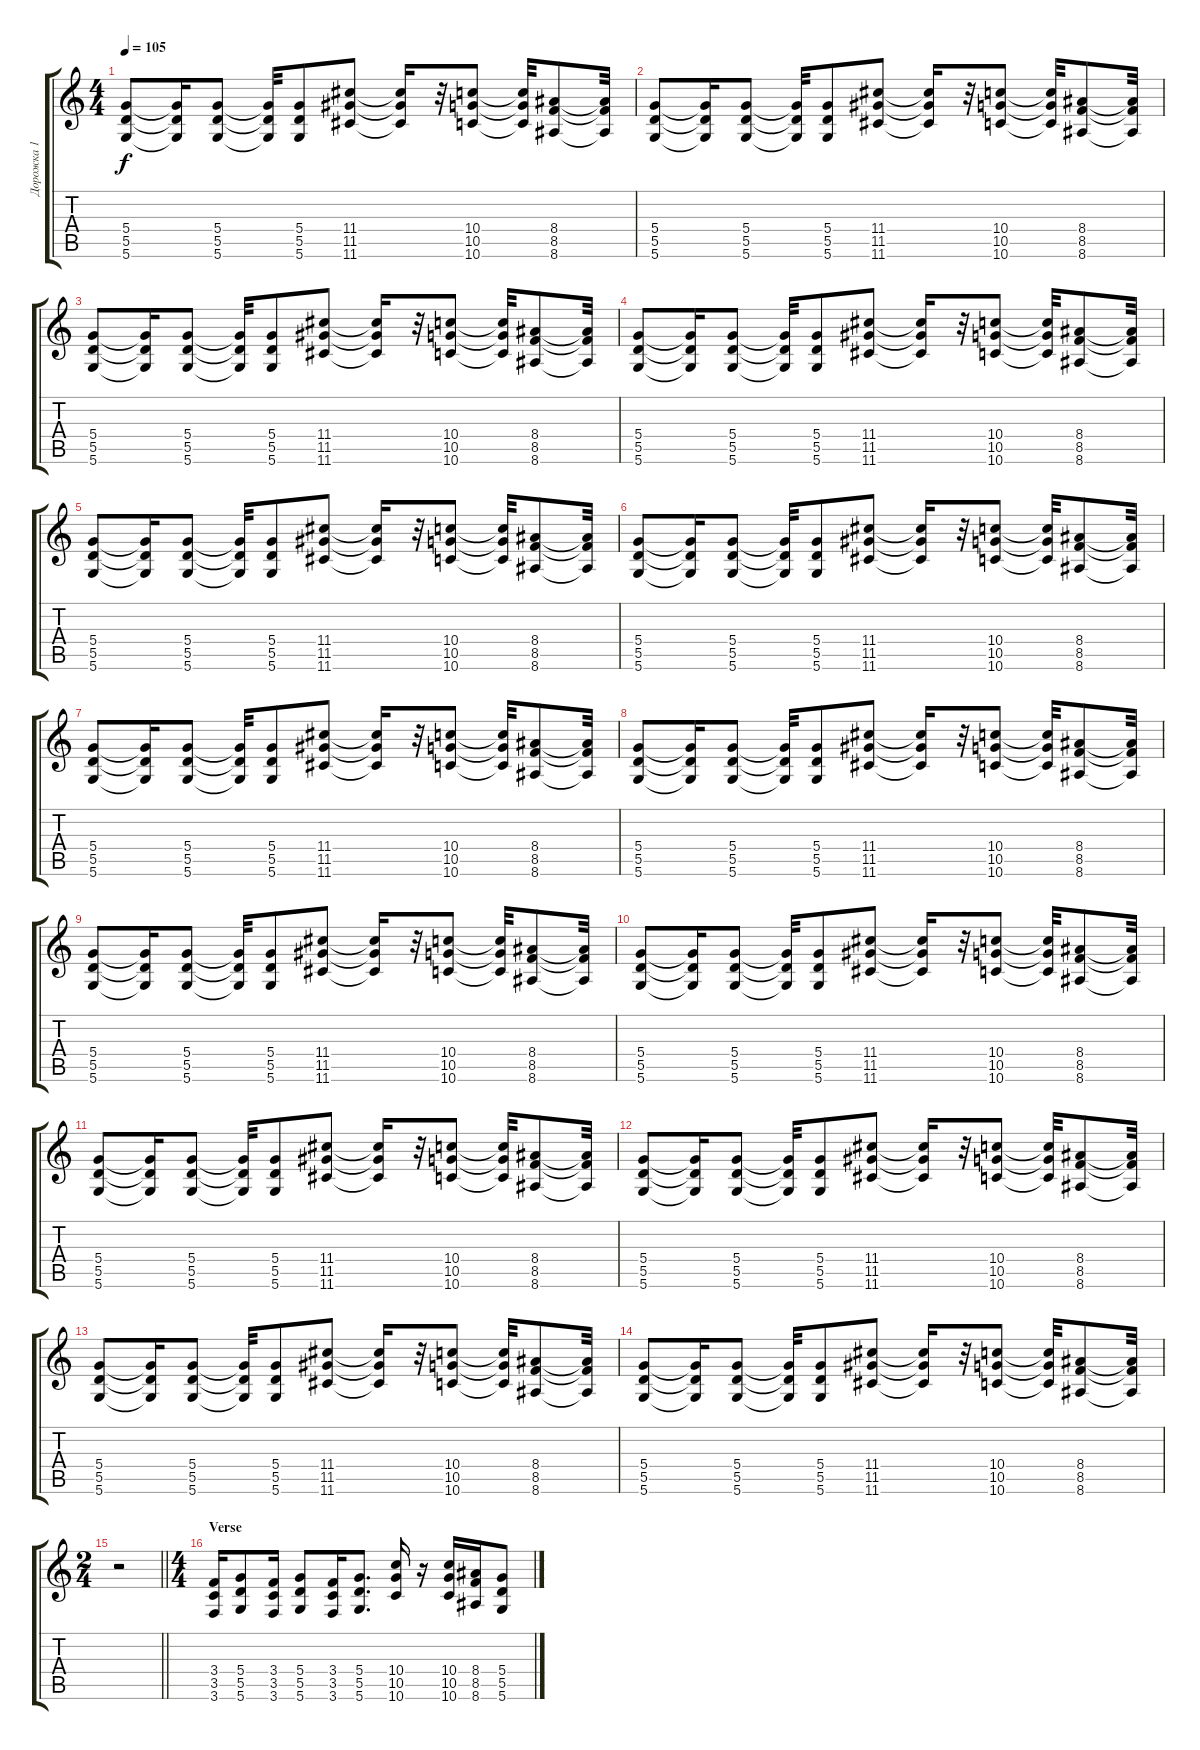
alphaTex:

\track ("Дорожка 1" "Дорожка 1") {instrument distortionguitar}
\staff {score tabs}
\tuning (E4 B3 G3 D3 A2 D2) {hide}
\ts (4 4)
\tempo 105
\clef g2
\ks c
(5.4 5.5 5.6).8{dy f} (5.4{t} 5.5{t} 5.6{t}).16 (5.4 5.5 5.6).8 (5.4{t} 5.5{t} 5.6{t}).32 (5.4 5.5 5.6).8 (11.4 11.5 11.6).8 (11.4{t} 11.5{t} 11.6{t}).16 r.32 (10.4 10.5 10.6).8 (10.4{t} 10.5{t} 10.6{t}).32 (8.4 8.5 8.6).8 (8.4{t} 8.5{t} 8.6{t}).32 |
(5.4 5.5 5.6).8 (5.4{t} 5.5{t} 5.6{t}).16 (5.4 5.5 5.6).8 (5.4{t} 5.5{t} 5.6{t}).32 (5.4 5.5 5.6).8 (11.4 11.5 11.6).8 (11.4{t} 11.5{t} 11.6{t}).16 r.32 (10.4 10.5 10.6).8 (10.4{t} 10.5{t} 10.6{t}).32 (8.4 8.5 8.6).8 (8.4{t} 8.5{t} 8.6{t}).32 |
(5.4 5.5 5.6).8 (5.4{t} 5.5{t} 5.6{t}).16 (5.4 5.5 5.6).8 (5.4{t} 5.5{t} 5.6{t}).32 (5.4 5.5 5.6).8 (11.4 11.5 11.6).8 (11.4{t} 11.5{t} 11.6{t}).16 r.32 (10.4 10.5 10.6).8 (10.4{t} 10.5{t} 10.6{t}).32 (8.4 8.5 8.6).8 (8.4{t} 8.5{t} 8.6{t}).32 |
(5.4 5.5 5.6).8 (5.4{t} 5.5{t} 5.6{t}).16 (5.4 5.5 5.6).8 (5.4{t} 5.5{t} 5.6{t}).32 (5.4 5.5 5.6).8 (11.4 11.5 11.6).8 (11.4{t} 11.5{t} 11.6{t}).16 r.32 (10.4 10.5 10.6).8 (10.4{t} 10.5{t} 10.6{t}).32 (8.4 8.5 8.6).8 (8.4{t} 8.5{t} 8.6{t}).32 |
(5.4 5.5 5.6).8 (5.4{t} 5.5{t} 5.6{t}).16 (5.4 5.5 5.6).8 (5.4{t} 5.5{t} 5.6{t}).32 (5.4 5.5 5.6).8 (11.4 11.5 11.6).8 (11.4{t} 11.5{t} 11.6{t}).16 r.32 (10.4 10.5 10.6).8 (10.4{t} 10.5{t} 10.6{t}).32 (8.4 8.5 8.6).8 (8.4{t} 8.5{t} 8.6{t}).32 |
(5.4 5.5 5.6).8 (5.4{t} 5.5{t} 5.6{t}).16 (5.4 5.5 5.6).8 (5.4{t} 5.5{t} 5.6{t}).32 (5.4 5.5 5.6).8 (11.4 11.5 11.6).8 (11.4{t} 11.5{t} 11.6{t}).16 r.32 (10.4 10.5 10.6).8 (10.4{t} 10.5{t} 10.6{t}).32 (8.4 8.5 8.6).8 (8.4{t} 8.5{t} 8.6{t}).32 |
(5.4 5.5 5.6).8 (5.4{t} 5.5{t} 5.6{t}).16 (5.4 5.5 5.6).8 (5.4{t} 5.5{t} 5.6{t}).32 (5.4 5.5 5.6).8 (11.4 11.5 11.6).8 (11.4{t} 11.5{t} 11.6{t}).16 r.32 (10.4 10.5 10.6).8 (10.4{t} 10.5{t} 10.6{t}).32 (8.4 8.5 8.6).8 (8.4{t} 8.5{t} 8.6{t}).32 |
(5.4 5.5 5.6).8 (5.4{t} 5.5{t} 5.6{t}).16 (5.4 5.5 5.6).8 (5.4{t} 5.5{t} 5.6{t}).32 (5.4 5.5 5.6).8 (11.4 11.5 11.6).8 (11.4{t} 11.5{t} 11.6{t}).16 r.32 (10.4 10.5 10.6).8 (10.4{t} 10.5{t} 10.6{t}).32 (8.4 8.5 8.6).8 (8.4{t} 8.5{t} 8.6{t}).32 |
(5.4 5.5 5.6).8 (5.4{t} 5.5{t} 5.6{t}).16 (5.4 5.5 5.6).8 (5.4{t} 5.5{t} 5.6{t}).32 (5.4 5.5 5.6).8 (11.4 11.5 11.6).8 (11.4{t} 11.5{t} 11.6{t}).16 r.32 (10.4 10.5 10.6).8 (10.4{t} 10.5{t} 10.6{t}).32 (8.4 8.5 8.6).8 (8.4{t} 8.5{t} 8.6{t}).32 |
(5.4 5.5 5.6).8 (5.4{t} 5.5{t} 5.6{t}).16 (5.4 5.5 5.6).8 (5.4{t} 5.5{t} 5.6{t}).32 (5.4 5.5 5.6).8 (11.4 11.5 11.6).8 (11.4{t} 11.5{t} 11.6{t}).16 r.32 (10.4 10.5 10.6).8 (10.4{t} 10.5{t} 10.6{t}).32 (8.4 8.5 8.6).8 (8.4{t} 8.5{t} 8.6{t}).32 |
(5.4 5.5 5.6).8 (5.4{t} 5.5{t} 5.6{t}).16 (5.4 5.5 5.6).8 (5.4{t} 5.5{t} 5.6{t}).32 (5.4 5.5 5.6).8 (11.4 11.5 11.6).8 (11.4{t} 11.5{t} 11.6{t}).16 r.32 (10.4 10.5 10.6).8 (10.4{t} 10.5{t} 10.6{t}).32 (8.4 8.5 8.6).8 (8.4{t} 8.5{t} 8.6{t}).32 |
(5.4 5.5 5.6).8 (5.4{t} 5.5{t} 5.6{t}).16 (5.4 5.5 5.6).8 (5.4{t} 5.5{t} 5.6{t}).32 (5.4 5.5 5.6).8 (11.4 11.5 11.6).8 (11.4{t} 11.5{t} 11.6{t}).16 r.32 (10.4 10.5 10.6).8 (10.4{t} 10.5{t} 10.6{t}).32 (8.4 8.5 8.6).8 (8.4{t} 8.5{t} 8.6{t}).32 |
(5.4 5.5 5.6).8 (5.4{t} 5.5{t} 5.6{t}).16 (5.4 5.5 5.6).8 (5.4{t} 5.5{t} 5.6{t}).32 (5.4 5.5 5.6).8 (11.4 11.5 11.6).8 (11.4{t} 11.5{t} 11.6{t}).16 r.32 (10.4 10.5 10.6).8 (10.4{t} 10.5{t} 10.6{t}).32 (8.4 8.5 8.6).8 (8.4{t} 8.5{t} 8.6{t}).32 |
(5.4 5.5 5.6).8 (5.4{t} 5.5{t} 5.6{t}).16 (5.4 5.5 5.6).8 (5.4{t} 5.5{t} 5.6{t}).32 (5.4 5.5 5.6).8 (11.4 11.5 11.6).8 (11.4{t} 11.5{t} 11.6{t}).16 r.32 (10.4 10.5 10.6).8 (10.4{t} 10.5{t} 10.6{t}).32 (8.4 8.5 8.6).8 (8.4{t} 8.5{t} 8.6{t}).32 |
\ts (2 4)
\barLineRight lightlight
r.2 |
\ts (4 4)
\section ("" "Verse")
(3.4 3.5 3.6).16 (5.4 5.5 5.6).8 (3.4 3.5 3.6).16 (5.4 5.5 5.6).8 (3.4 3.5 3.6).16 (5.4 5.5 5.6).8{d} (10.4 10.5 10.6).16 r.16 (10.4 10.5 10.6).16 (8.4 8.5 8.6).16 (5.4 5.5 5.6).8
